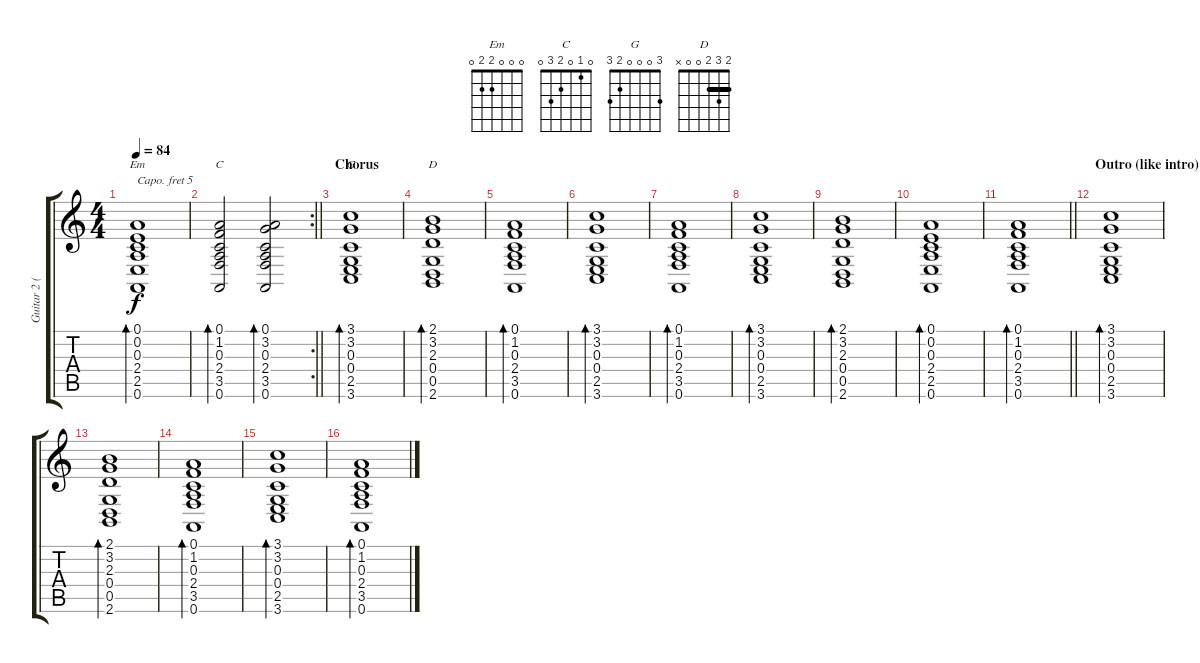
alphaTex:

\track ("Guitar 2 (chords Capo 5)" "Guitar 2 (") {instrument electricpiano1}
\staff {score tabs}
\capo 5
\tuning (E4 B3 G3 D3 A2 E2) {hide}
\chord ("Em" 0 0 0 2 2 0)
\chord ("C" 0 1 0 2 3 0)
\chord ("G" 3 0 0 0 2 3)
\chord ("D" 2 3 2 0 0 x) {barre 2}
\ts (4 4)
\tempo 84
\clef g2
\ks c
(0.1 0.2 0.3 2.4 2.5 0.6).1{bd 240 ch "Em" dy f} |
\rc 2
\barLineRight lightlight
(0.1 1.2 0.3 2.4 3.5 0.6).2{bd 240 ch "C"} (0.1 3.2 0.3 2.4 3.5 0.6).2{bd 240} |
\section ("" "Chorus")
(3.1 3.2 0.3 0.4 2.5 3.6).1{bd 240 ch "G"} |
(2.1 3.2 2.3 0.4 0.5 2.6).1{bd 240 ch "D"} |
(0.1 1.2 0.3 2.4 3.5 0.6).1{bd 240} |
(3.1 3.2 0.3 0.4 2.5 3.6).1{bd 240} |
(0.1 1.2 0.3 2.4 3.5 0.6).1{bd 240} |
(3.1 3.2 0.3 0.4 2.5 3.6).1{bd 240} |
(2.1 3.2 2.3 0.4 0.5 2.6).1{bd 240} |
(0.1 0.2 0.3 2.4 2.5 0.6).1{bd 240} |
\barLineRight lightlight
(0.1 1.2 0.3 2.4 3.5 0.6).1{bd 240} |
\section ("" "Outro (like intro)")
(3.1 3.2 0.3 0.4 2.5 3.6).1{bd 240} |
(2.1 3.2 2.3 0.4 0.5 2.6).1{bd 240} |
(0.1 1.2 0.3 2.4 3.5 0.6).1{bd 240} |
(3.1 3.2 0.3 0.4 2.5 3.6).1{bd 240} |
(0.1 1.2 0.3 2.4 3.5 0.6).1{bd 240}
